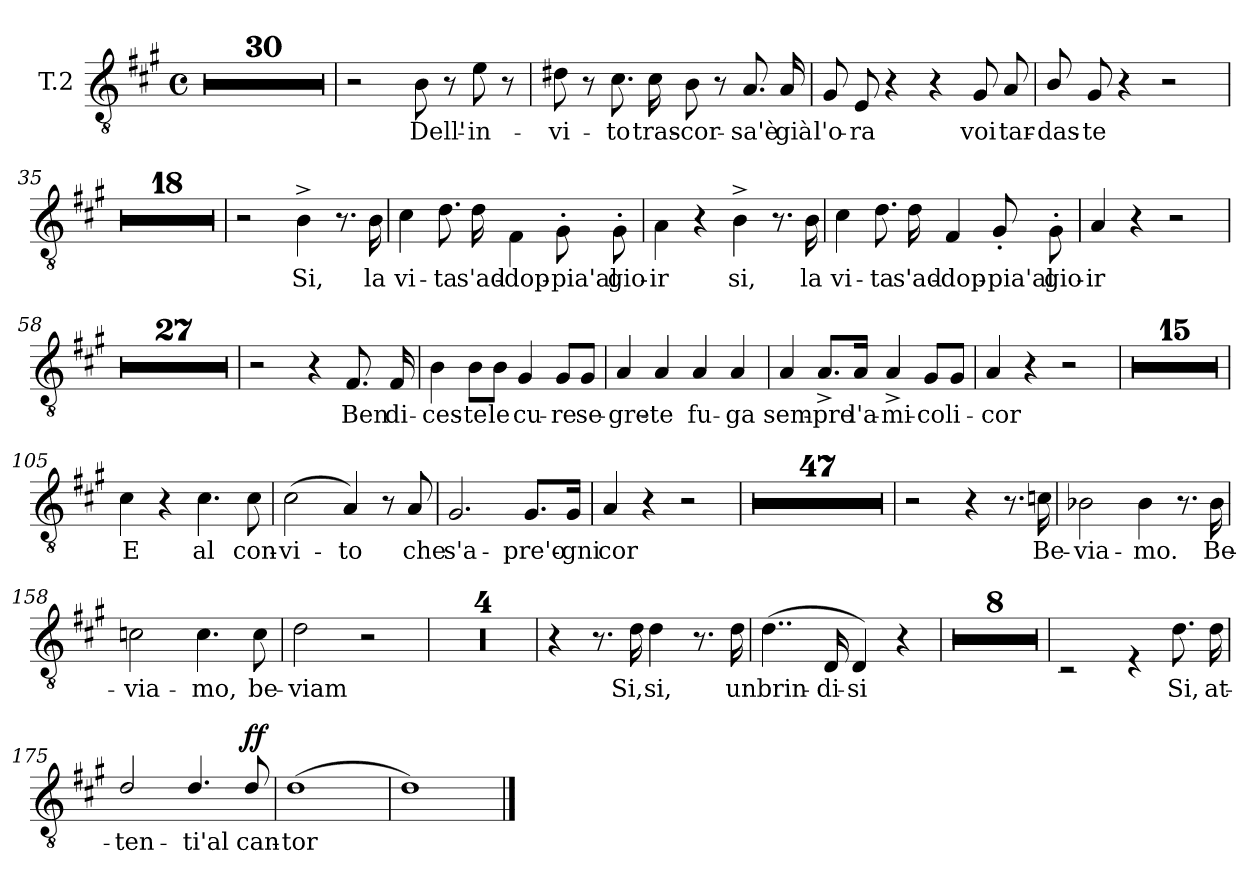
**kern	**text	**dynam
*part1	*part1	*part1
*staff1	*staff1	*staff1
*I"T.2	*	*
*I'T.2	*	*
*clefGv2	*	*
*k[f#c#g#]	*	*
*A:	*	*
*M4/4	*	*
*met(c)	*	*
=1	=1	=1
1r	.	.
=2	=2	=2
1r	.	.
=3	=3	=3
1r	.	.
=4	=4	=4
1r	.	.
=5	=5	=5
1r	.	.
!!LO:PB:g=z
=6	=6	=6
1r	.	.
=7	=7	=7
1r	.	.
=8	=8	=8
1r	.	.
=9	=9	=9
1r	.	.
=10	=10	=10
1r	.	.
=11	=11	=11
1r	.	.
=12	=12	=12
1r	.	.
!!LO:LB:g=z
=13	=13	=13
1r	.	.
=14	=14	=14
1r	.	.
=15	=15	=15
1r	.	.
=16	=16	=16
1r	.	.
=17	=17	=17
1r	.	.
=18	=18	=18
1r	.	.
=19	=19	=19
1r	.	.
!!LO:LB:g=z
=20	=20	=20
1r	.	.
=21	=21	=21
1r	.	.
=22	=22	=22
1r	.	.
=23	=23	=23
1r	.	.
=24	=24	=24
1r	.	.
=25	=25	=25
1r	.	.
!!LO:LB:g=z
=26	=26	=26
1r	.	.
=27	=27	=27
1r	.	.
=28	=28	=28
1r	.	.
=29	=29	=29
1r	.	.
=30	=30	=30
1r	.	.
=31	=31	=31
2r	.	.
8B\	Dell'-	.
8r	.	.
8e\	-in-	.
8r	.	.
!!LO:PB:g=z
=32	=32	=32
8d#X\	-vi-	.
8r	.	.
8.c#\	-to	.
16c#\	tras-	.
8B\	-cor-	.
8r	.	.
8.A/	-sa'è	.
16A/	già	.
=33	=33	=33
8G#/	l'o-	.
8E/	-ra	.
4r	.	.
4r	.	.
8G#/	voi	.
8A/	tar-	.
=34	=34	=34
8B/	-das-	.
8G#/	-te	.
4r	.	.
2r	.	.
=35	=35	=35
1r	.	.
!!LO:LB:g=z
=36	=36	=36
1r	.	.
=37	=37	=37
1r	.	.
=38	=38	=38
1r	.	.
=39	=39	=39
1r	.	.
=40	=40	=40
1r	.	.
!!LO:LB:g=z
=41	=41	=41
1r	.	.
=42	=42	=42
1r	.	.
=43	=43	=43
1r	.	.
=44	=44	=44
1r	.	.
=45	=45	=45
1r	.	.
=46	=46	=46
1r	.	.
!!LO:PB:g=z
=47	=47	=47
1r	.	.
=48	=48	=48
1r	.	.
=49	=49	=49
1r	.	.
=50	=50	=50
1r	.	.
=51	=51	=51
1r	.	.
=52	=52	=52
1r	.	.
=53	=53	=53
2r	.	.
4B^\	Si,	.
8.r	.	.
16B\	la	.
!!LO:PB:g=z
=54	=54	=54
4c#\	vi-	.
8.d\	-ta	.
16d\	s'ad-	.
4F#\	-dop-	.
8G#'\	-pia'al	.
8G#'\	gio-	.
=55	=55	=55
4A\	-ir	.
4r	.	.
4B^\	si,	.
8.r	.	.
16B\	la	.
=56	=56	=56
4c#\	vi-	.
8.d\	-ta	.
16d\	s'ad-	.
4F#/	-dop-	.
8G#'/	-pia'al	.
8G#'\	gio-	.
=57	=57	=57
4A/	-ir	.
4r	.	.
2r	.	.
=58	=58	=58
1r	.	.
!!LO:LB:g=z
=59	=59	=59
1r	.	.
=60	=60	=60
1r	.	.
=61	=61	=61
1r	.	.
=62	=62	=62
1r	.	.
=63	=63	=63
1r	.	.
!!LO:LB:g=z
=64	=64	=64
1r	.	.
=65	=65	=65
1r	.	.
=66	=66	=66
1r	.	.
=67	=67	=67
1r	.	.
=68	=68	=68
1r	.	.
!!LO:PB:g=z
=69	=69	=69
1r	.	.
=70	=70	=70
1r	.	.
=71	=71	=71
1r	.	.
=72	=72	=72
1r	.	.
=73	=73	=73
1r	.	.
=74	=74	=74
1r	.	.
!!LO:LB:g=z
=75	=75	=75
1r	.	.
=76	=76	=76
1r	.	.
=77	=77	=77
1r	.	.
=78	=78	=78
1r	.	.
=79	=79	=79
1r	.	.
=80	=80	=80
1r	.	.
=81	=81	=81
1r	.	.
=82	=82	=82
1r	.	.
=83	=83	=83
1r	.	.
=84	=84	=84
1r	.	.
!!LO:PB:g=z
=85	=85	=85
2r	.	.
4r	.	.
8.F#/	Ben	.
16F#/	di-	.
=86	=86	=86
4B\	-ces-	.
8B\L	-te	.
8B\J	le	.
4G#/	cu-	.
8G#/L	-re	.
8G#/J	se-	.
=87	=87	=87
4A/	-gre-	.
4A/	-te	.
4A/	fu-	.
4A/	-ga	.
=88	=88	=88
4A/	sem-	.
8.A^/L	-pre	.
16A/Jk	l'a-	.
4A^/	-mi-	.
8G#/L	-co	.
8G#/J	li-	.
=89	=89	=89
4A/	-cor	.
4r	.	.
2r	.	.
=90	=90	=90
1r	.	.
!!LO:LB:g=z
=91	=91	=91
1r	.	.
=92	=92	=92
1r	.	.
=93	=93	=93
1r	.	.
=94	=94	=94
1r	.	.
=95	=95	=95
1r	.	.
=96	=96	=96
1r	.	.
=97	=97	=97
1r	.	.
!!LO:LB:g=z
=98	=98	=98
1r	.	.
=99	=99	=99
1r	.	.
=100	=100	=100
1r	.	.
=101	=101	=101
1r	.	.
=102	=102	=102
1r	.	.
=103	=103	=103
1r	.	.
=104	=104	=104
1r	.	.
!!LO:PB:g=z
=105	=105	=105
4c#\	E	.
4r	.	.
4.c#\	al	.
8c#\	con-	.
=106	=106	=106
(>2c#\	-vi-	.
4A/)	-to	.
8r	.	.
8A/	che	.
=107	=107	=107
2.G#/	s'a-	.
8.G#/L	-pre'o-	.
16G#/Jk	-gni	.
=108	=108	=108
4A/	cor	.
4r	.	.
2r	.	.
=109	=109	=109
1r	.	.
=110	=110	=110
1r	.	.
!!LO:LB:g=z
=111	=111	=111
1r	.	.
=112	=112	=112
1r	.	.
=113	=113	=113
1r	.	.
=114	=114	=114
1r	.	.
=115	=115	=115
1r	.	.
!!LO:LB:g=z
=116	=116	=116
1r	.	.
=117	=117	=117
1r	.	.
=118	=118	=118
1r	.	.
=119	=119	=119
1r	.	.
=120	=120	=120
1r	.	.
!!LO:PB:g=z
=121	=121	=121
1r	.	.
=122	=122	=122
1r	.	.
=123	=123	=123
1r	.	.
=124	=124	=124
1r	.	.
=125	=125	=125
1r	.	.
!!LO:LB:g=z
=126	=126	=126
1r	.	.
=127	=127	=127
1r	.	.
=128	=128	=128
1r	.	.
=129	=129	=129
1r	.	.
=130	=130	=130
1r	.	.
=131	=131	=131
1r	.	.
!!LO:LB:g=z
=132	=132	=132
1r	.	.
=133	=133	=133
1r	.	.
=134	=134	=134
1r	.	.
=135	=135	=135
1r	.	.
=136	=136	=136
1r	.	.
!!LO:LB:g=z
=137	=137	=137
1r	.	.
=138	=138	=138
1r	.	.
=139	=139	=139
1r	.	.
=140	=140	=140
1r	.	.
=141	=141	=141
1r	.	.
!!LO:LB:g=z
=142	=142	=142
1r	.	.
=143	=143	=143
1r	.	.
=144	=144	=144
1r	.	.
=145	=145	=145
1r	.	.
=146	=146	=146
1r	.	.
=147	=147	=147
1r	.	.
!!LO:PB:g=z
=148	=148	=148
1r	.	.
=149	=149	=149
1r	.	.
=150	=150	=150
1r	.	.
=151	=151	=151
1r	.	.
=152	=152	=152
1r	.	.
=153	=153	=153
1r	.	.
!!LO:LB:g=z
=154	=154	=154
1r	.	.
=155	=155	=155
1r	.	.
=156	=156	=156
2r	.	.
4r	.	.
8.r	.	.
16cn\	Be-	.
=157	=157	=157
2B-X\	-via-	.
4B-\	-mo.	.
8.r	.	.
16B-\	Be-	.
=158	=158	=158
2cn\	-via-	.
4.c\	-mo,	.
8c\	be-	.
!!LO:PB:g=z
=159	=159	=159
2d\	-viam	.
2r	.	.
=160	=160	=160
1r	.	.
=161	=161	=161
1r	.	.
=162	=162	=162
1r	.	.
=163	=163	=163
1r	.	.
=164	=164	=164
4r	.	.
8.r	.	.
16d\	Si,	.
4d\	si,	.
8.r	.	.
16d\	un	.
=165	=165	=165
(>4..d\	brin-	.
16D/	-di-	.
4D/)	-si	.
4r	.	.
=166	=166	=166
1r	.	.
=167	=167	=167
1r	.	.
=168	=168	=168
1r	.	.
!!LO:PB:g=z
=169	=169	=169
1r	.	.
=170	=170	=170
1r	.	.
=171	=171	=171
1r	.	.
=172	=172	=172
1r	.	.
=173	=173	=173
1r	.	.
=174	=174	=174
2rC	.	.
4rE	.	.
8.d\	Si,	.
16d\	at-	.
=175	=175	=175
2d/	-ten-	.
4.d/	-ti'al	.
!	!	!LO:DY:a
8d/	can-	ff
=176	=176	=176
(>1d	-tor	.
!!LO:PB:g=z
=177	=177	=177
1d)	.	.
==	==	==
*-	*-	*-
